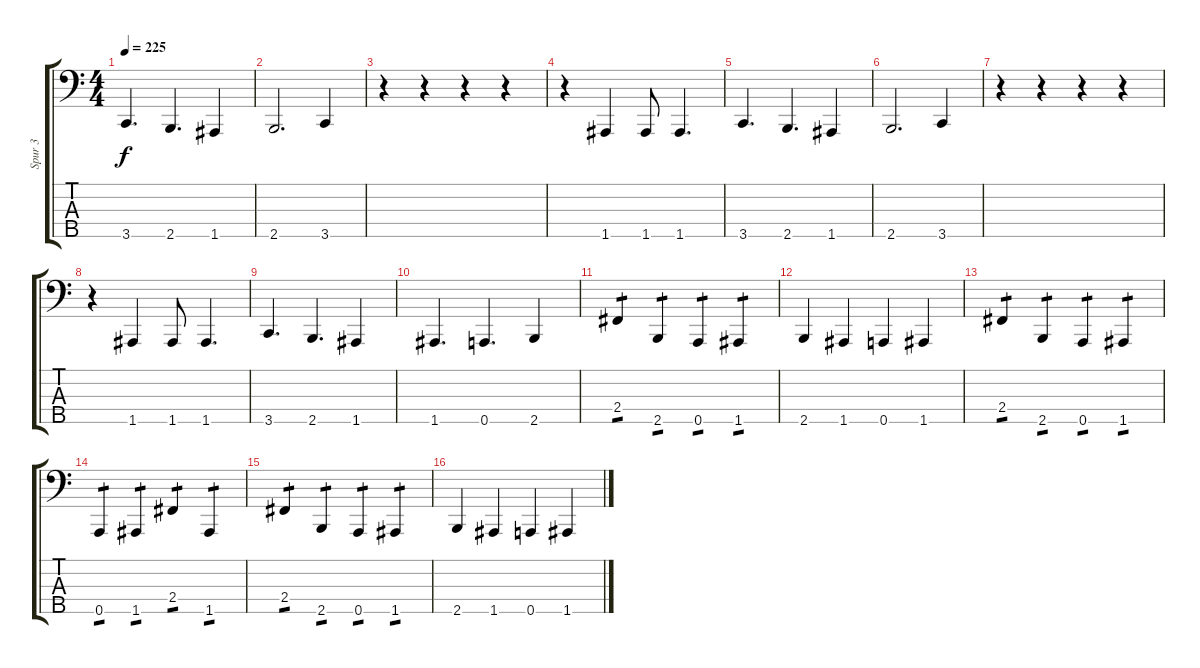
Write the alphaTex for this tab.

\track ("Spur 3" "Spur 3") {instrument electricbasspick}
\staff {score tabs}
\tuning (G2 D2 A1 E1 A0) {hide}
\ts (4 4)
\tempo 225
\clef f4
\ks c
3.5.4{d dy f} 2.5.4{d} 1.5.4 |
2.5.2{d} 3.5.4 |
r.4 r.4 r.4 r.4 |
r.4 1.5.4 1.5.8 1.5.4{d} |
3.5.4{d} 2.5.4{d} 1.5.4 |
2.5.2{d} 3.5.4 |
r.4 r.4 r.4 r.4 |
r.4 1.5.4 1.5.8 1.5.4{d} |
3.5.4{d} 2.5.4{d} 1.5.4 |
1.5.4{d} 0.5.4{d} 2.5.4 |
2.4.4{tp 1} 2.5.4{tp 1} 0.5.4{tp 1} 1.5.4{tp 1} |
2.5.4 1.5.4 0.5.4 1.5.4 |
2.4.4{tp 1} 2.5.4{tp 1} 0.5.4{tp 1} 1.5.4{tp 1} |
0.5.4{tp 1} 1.5.4{tp 1} 2.4.4{tp 1} 1.5.4{tp 1} |
2.4.4{tp 1} 2.5.4{tp 1} 0.5.4{tp 1} 1.5.4{tp 1} |
2.5.4 1.5.4 0.5.4 1.5.4
